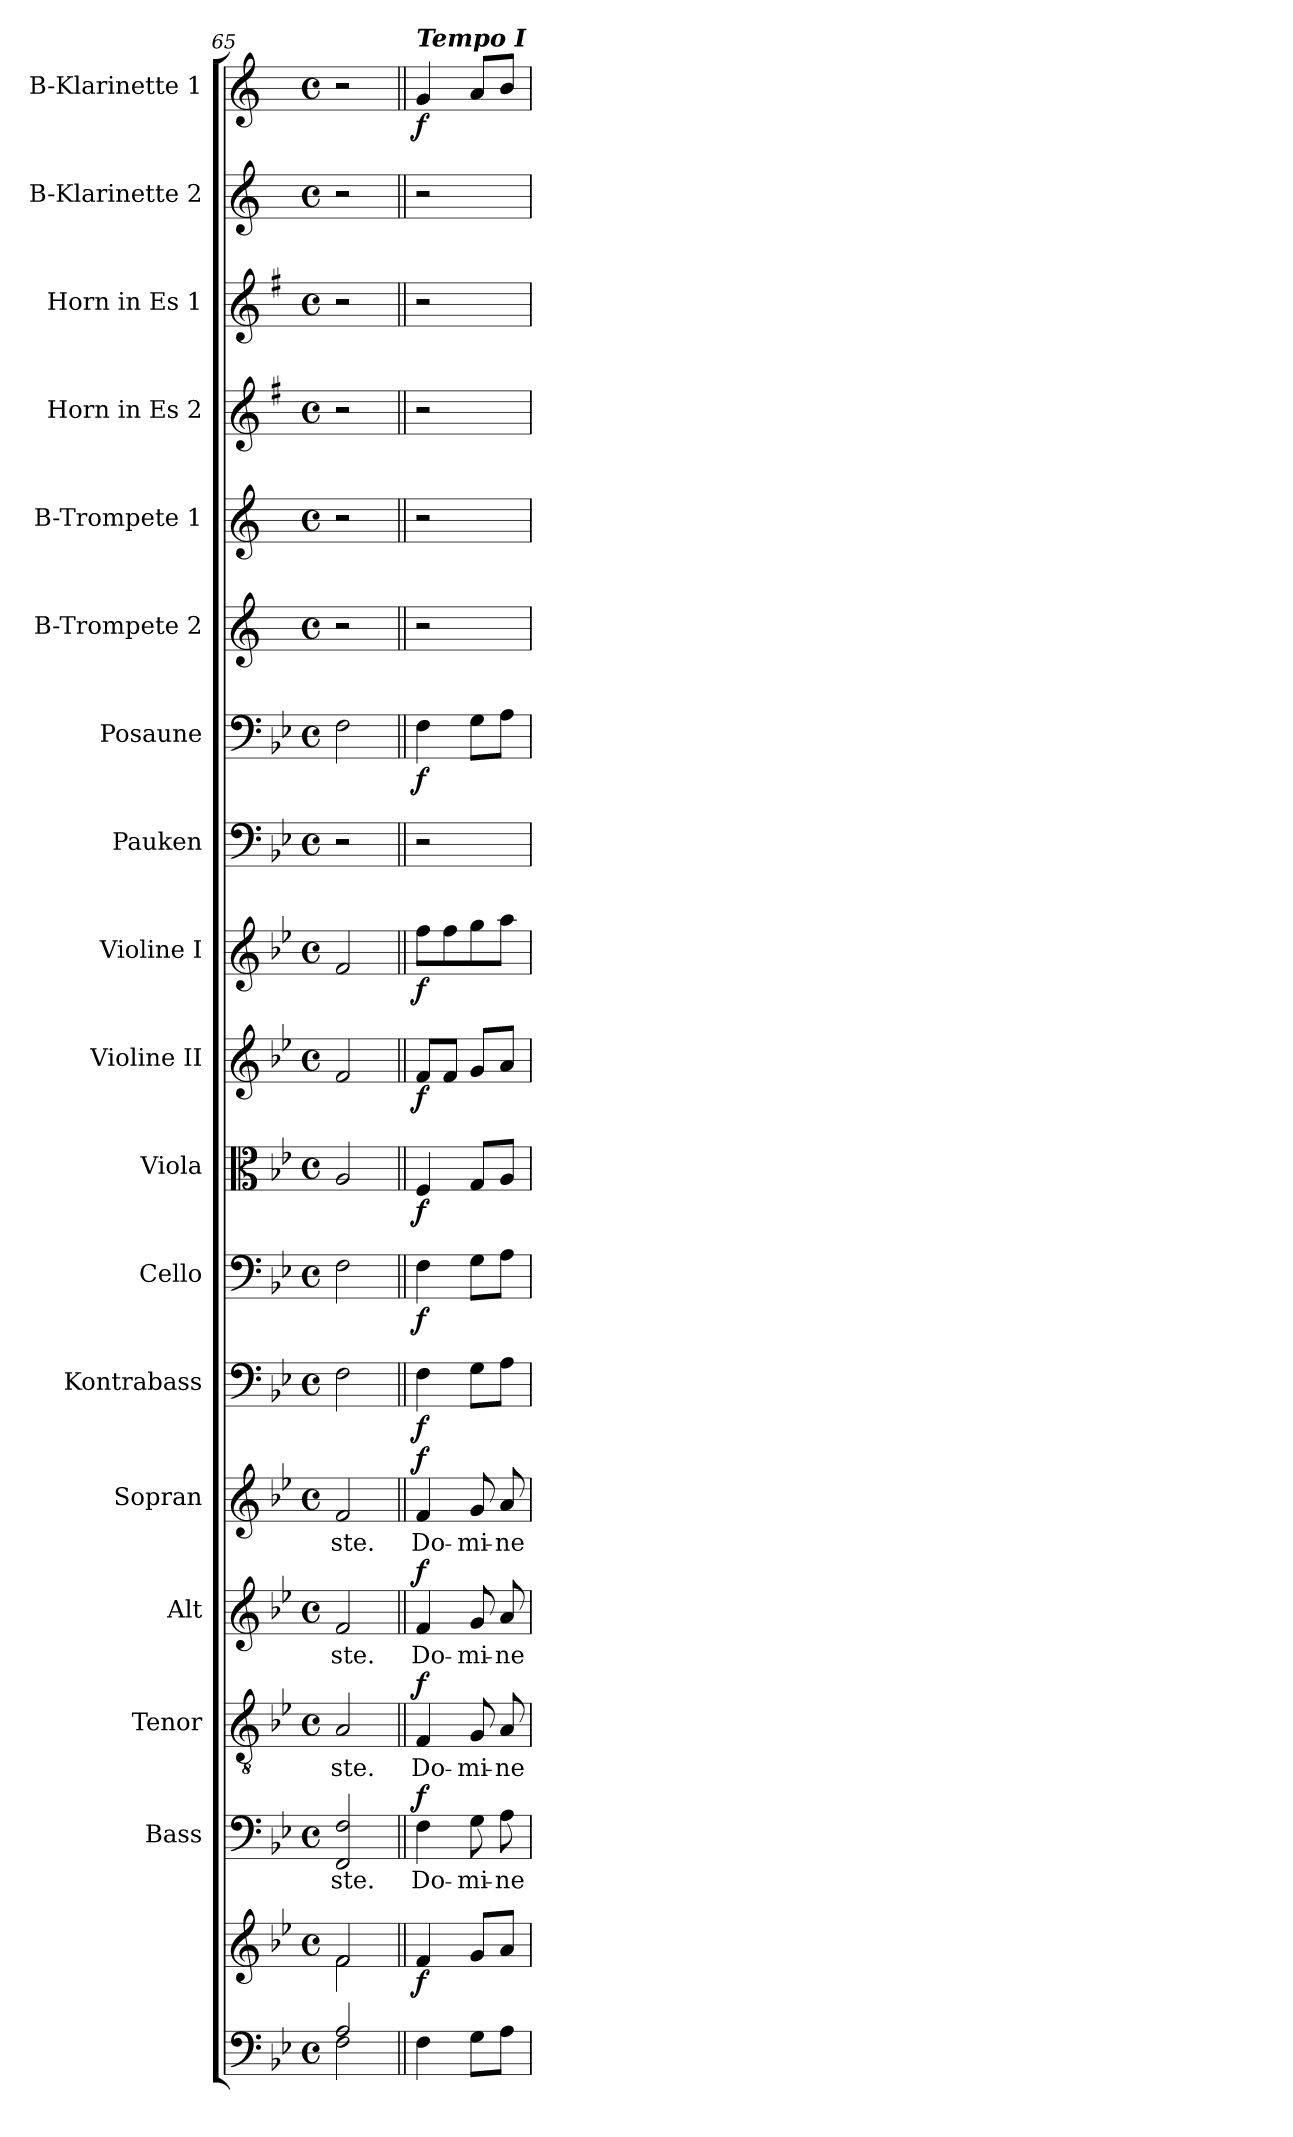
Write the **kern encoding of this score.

**kern	**kern	**dynam	**kern	**text	**dynam	**kern	**text	**dynam	**kern	**text	**dynam	**kern	**text	**dynam	**kern	**dynam	**kern	**dynam	**kern	**dynam	**kern	**dynam	**kern	**dynam	**kern	**kern	**dynam	**kern	**kern	**kern	**kern	**kern	**kern	**dynam
*part18	*part18	*part18	*part17	*part17	*part17	*part16	*part16	*part16	*part15	*part15	*part15	*part14	*part14	*part14	*part13	*part13	*part12	*part12	*part11	*part11	*part10	*part10	*part9	*part9	*part8	*part7	*part7	*part6	*part5	*part4	*part3	*part2	*part1	*part1
*staff19	*staff18	*staff18/19	*staff17	*staff17	*staff17	*staff16	*staff16	*staff16	*staff15	*staff15	*staff15	*staff14	*staff14	*staff14	*staff13	*staff13	*staff12	*staff12	*staff11	*staff11	*staff10	*staff10	*staff9	*staff9	*staff8	*staff7	*staff7	*staff6	*staff5	*staff4	*staff3	*staff2	*staff1	*staff1
*	*	*	*I"Bass	*	*	*I"Tenor	*	*	*I"Alt	*	*	*I"Sopran	*	*	*I"Kontrabass	*	*I"Cello	*	*I"Viola	*	*I"Violine II	*	*I"Violine I	*	*I"Pauken	*I"Posaune	*	*I"B-Trompete 2	*I"B-Trompete 1	*I"Horn in Es 2	*I"Horn in Es 1	*I"B-Klarinette 2	*I"B-Klarinette 1	*
*	*	*	*I'B.	*	*	*I'T.	*	*	*I'A.	*	*	*I'S.	*	*	*I'Kb.	*	*	*	*I'Vla.	*	*I'Vl. II	*	*I'Vl. I	*	*I'Pk.	*I'Pos.	*	*I'B Trp. 2	*I'B Trp. 1	*	*	*I'B Kl. 2	*I'B Kl. 1	*
*clefF4	*clefG2	*	*clefF4	*	*	*clefGv2	*	*	*clefG2	*	*	*clefG2	*	*	*clefF4	*	*clefF4	*	*clefC3	*	*clefG2	*	*clefG2	*	*clefF4	*clefF4	*	*clefG2	*clefG2	*clefG2	*clefG2	*clefG2	*clefG2	*
*	*	*	*	*	*	*	*	*	*	*	*	*	*	*	*ITrd7c12	*	*	*	*	*	*	*	*	*	*	*	*	*ITrd1c2	*ITrd1c2	*ITrd5c9	*ITrd5c9	*ITrd1c2	*ITrd1c2	*
*k[b-e-]	*k[b-e-]	*	*k[b-e-]	*	*	*k[b-e-]	*	*	*k[b-e-]	*	*	*k[b-e-]	*	*	*k[b-e-]	*	*k[b-e-]	*	*k[b-e-]	*	*k[b-e-]	*	*k[b-e-]	*	*k[b-e-]	*k[b-e-]	*	*k[b-e-]	*k[b-e-]	*k[b-e-]	*k[b-e-]	*k[b-e-]	*k[b-e-]	*
*B-:	*B-:	*	*B-:	*	*	*B-:	*	*	*B-:	*	*	*B-:	*	*	*B-:	*	*B-:	*	*B-:	*	*B-:	*	*B-:	*	*B-:	*B-:	*	*B-:	*B-:	*B-:	*B-:	*B-:	*B-:	*
*M4/4	*M4/4	*	*M4/4	*	*	*M4/4	*	*	*M4/4	*	*	*M4/4	*	*	*M4/4	*	*M4/4	*	*M4/4	*	*M4/4	*	*M4/4	*	*M4/4	*M4/4	*	*M4/4	*M4/4	*M4/4	*M4/4	*M4/4	*M4/4	*
*met(c)	*met(c)	*	*met(c)	*	*	*met(c)	*	*	*met(c)	*	*	*met(c)	*	*	*met(c)	*	*met(c)	*	*met(c)	*	*met(c)	*	*met(c)	*	*met(c)	*met(c)	*	*met(c)	*met(c)	*met(c)	*met(c)	*met(c)	*met(c)	*
=65	=65	=65	=65	=65	=65	=65	=65	=65	=65	=65	=65	=65	=65	=65	=65	=65	=65	=65	=65	=65	=65	=65	=65	=65	=65	=65	=65	=65	=65	=65	=65	=65	=65	=65
*^	*^	*	*	*	*	*	*	*	*	*	*	*	*	*	*	*	*	*	*	*	*	*	*	*	*	*	*	*	*	*	*	*	*	*
!	!	!	!	!	!	!LO:LY:b	!	!	!LO:LY:b	!	!	!LO:LY:b	!	!	!LO:LY:b	!	!	!	!	!	!	!	!	!	!	!	!	!	!	!	!	!	!	!	!	!
2A/	2F\	2f/	2f\	.	2FF/ 2F/	-ste.	.	2A/	-ste.	.	2f/	-ste.	.	2f/	-ste.	.	2FF\	.	2F\	.	2A/	.	2f/	.	2f/	.	2r	2F\	.	2r	2r	2r	2r	2r	2r	.
=66||	=66||	=66||	=66||	=66||	=66||	=66||	=66||	=66||	=66||	=66||	=66||	=66||	=66||	=66||	=66||	=66||	=66||	=66||	=66||	=66||	=66||	=66||	=66||	=66||	=66||	=66||	=66||	=66||	=66||	=66||	=66||	=66||	=66||	=66||	=66||	=66||
!	!	!	!	!	!	!	!	!	!	!	!	!	!	!	!	!	!	!	!	!	!	!	!	!	!	!	!	!	!	!	!	!	!	!	!LO:TX:a:Bi:t=Tempo I	!
!LO:TX:b:Bi:t=Man.	!	!	!	!	!	!	!	!	!	!	!	!	!	!	!	!	!	!	!	!	!	!	!	!	!	!	!	!	!	!	!	!	!	!	!	!
!	!	!	!	!LO:DY:b	!	!LO:LY:b	!LO:DY:a	!	!LO:LY:b	!LO:DY:a	!	!LO:LY:b	!LO:DY:a	!	!LO:LY:b	!LO:DY:a	!	!LO:DY:b	!	!LO:DY:b	!	!LO:DY:b	!	!LO:DY:b	!	!LO:DY:b	!	!	!LO:DY:b	!	!	!	!	!	!	!LO:DY:b
*v	*v	*	*	*	*	*	*	*	*	*	*	*	*	*	*	*	*	*	*	*	*	*	*	*	*	*	*	*	*	*	*	*	*	*	*	*
*	*v	*v	*	*	*	*	*	*	*	*	*	*	*	*	*	*	*	*	*	*	*	*	*	*	*	*	*	*	*	*	*	*	*	*	*
4F\	4f/	f	4F\	Do-	f	4F/	Do-	f	4f/	Do-	f	4f/	Do-	f	4FF\	f	4F\	f	4F/	f	8f/L	f	8ff\L	f	2r	4F\	f	2r	2r	2r	2r	2r	4f/	f
.	.	.	.	.	.	.	.	.	.	.	.	.	.	.	.	.	.	.	.	.	8f/J	.	8ff\	.	.	.	.	.	.	.	.	.	.	.
!	!	!	!	!LO:LY:b	!	!	!LO:LY:b	!	!	!LO:LY:b	!	!	!LO:LY:b	!	!	!	!	!	!	!	!	!	!	!	!	!	!	!	!	!	!	!	!	!
8G\L	8g/L	.	8G\	-mi-	.	8G/	-mi-	.	8g/	-mi-	.	8g/	-mi-	.	8GG\L	.	8G\L	.	8G/L	.	8g/L	.	8gg\	.	.	8G\L	.	.	.	.	.	.	8g/L	.
!	!	!	!	!LO:LY:b	!	!	!LO:LY:b	!	!	!LO:LY:b	!	!	!LO:LY:b	!	!	!	!	!	!	!	!	!	!	!	!	!	!	!	!	!	!	!	!	!
8A\J	8a/J	.	8A\	-ne	.	8A/	-ne	.	8a/	-ne	.	8a/	-ne	.	8AA\J	.	8A\J	.	8A/J	.	8a/J	.	8aa\J	.	.	8A\J	.	.	.	.	.	.	8a/J	.
=	=	=	=	=	=	=	=	=	=	=	=	=	=	=	=	=	=	=	=	=	=	=	=	=	=	=	=	=	=	=	=	=	=	=
*-	*-	*-	*-	*-	*-	*-	*-	*-	*-	*-	*-	*-	*-	*-	*-	*-	*-	*-	*-	*-	*-	*-	*-	*-	*-	*-	*-	*-	*-	*-	*-	*-	*-	*-
